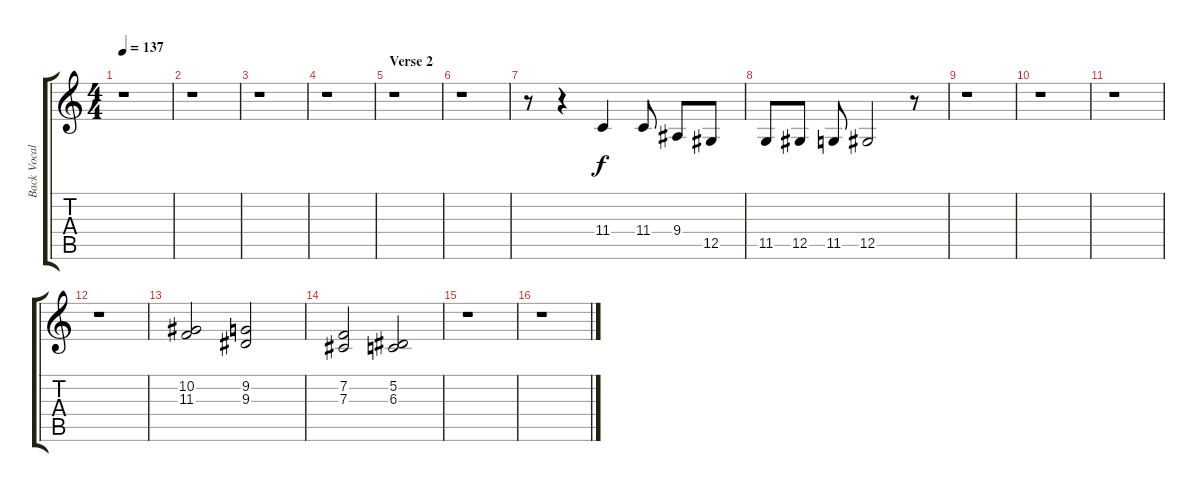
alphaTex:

\track ("Back Vocal" "Back Vocal") {instrument viola}
\staff {score tabs}
\tuning (Eb4 Bb3 Gb3 Db3 Ab2 Eb2) {hide}
\ts (4 4)
\tempo 137
\clef g2
\ks c
r.1{dy f} |
r.1 |
r.1 |
r.1 |
\section ("" "Verse 2")
r.1 |
r.1 |
r.8 r.4 11.4.4 11.4.8 9.4.8 12.5.8 |
11.5.8 12.5.8 11.5.8 12.5.2 r.8 |
r.1 |
r.1 |
r.1 |
r.1 |
(10.2 11.3).2 (9.2 9.3).2 |
(7.2 7.3).2 (5.2 6.3).2 |
r.1 |
r.1
